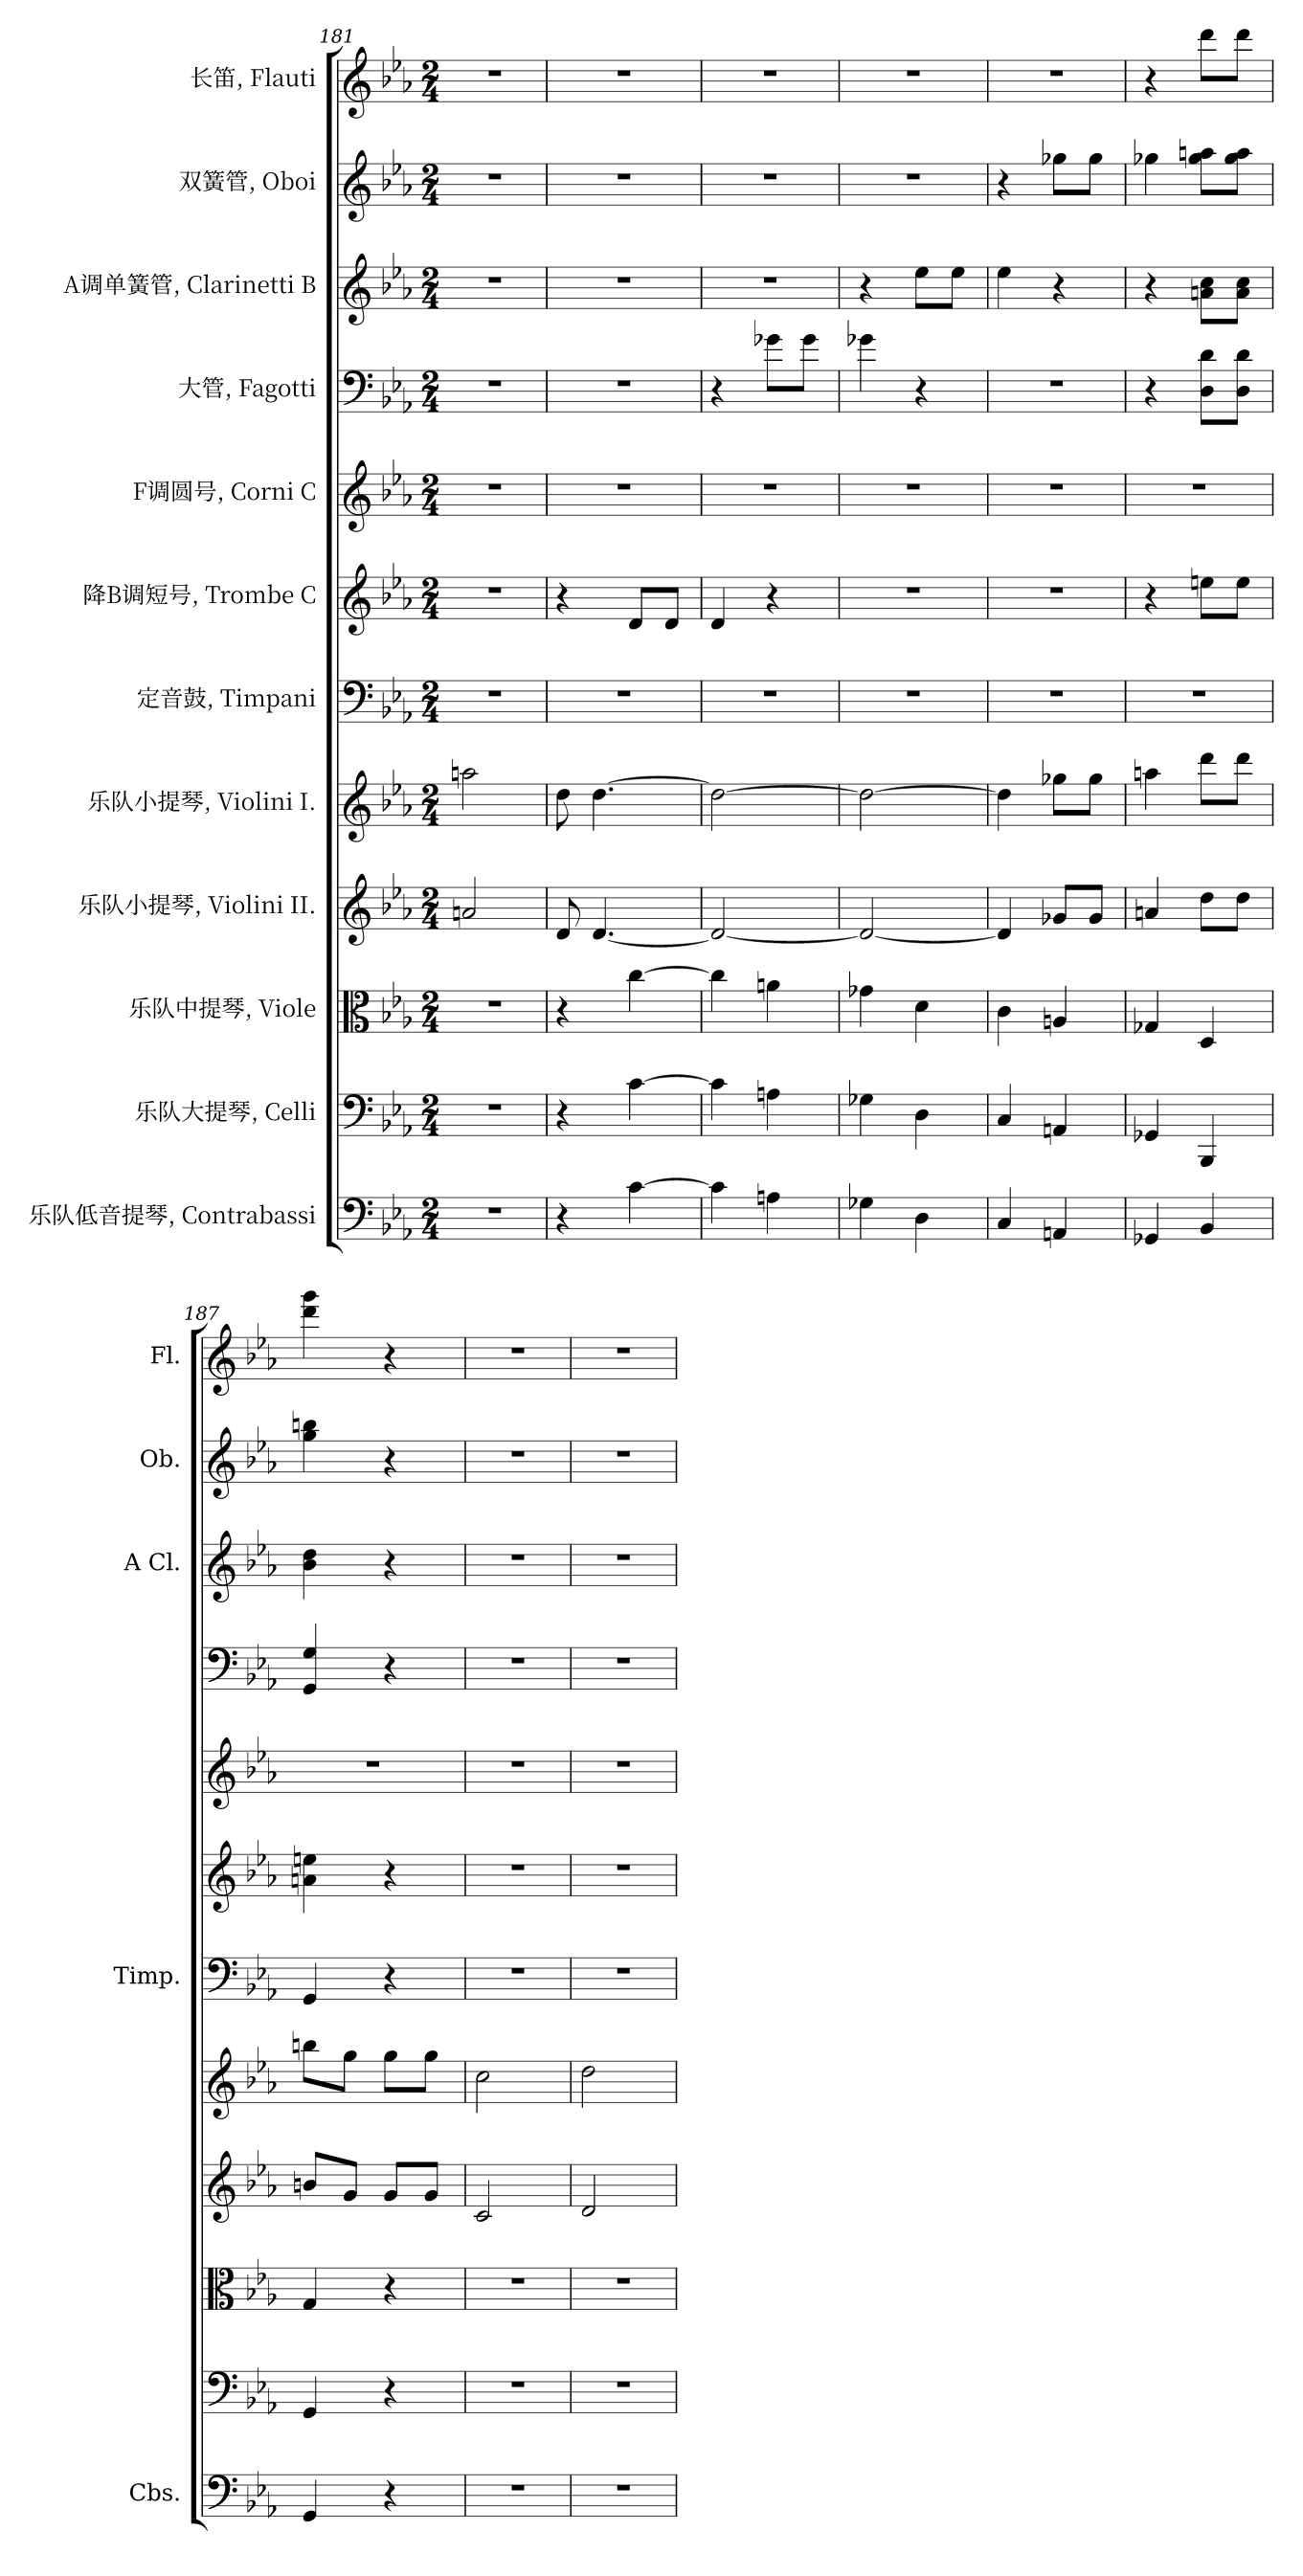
**kern	**kern	**kern	**kern	**kern	**kern	**kern	**kern	**kern	**kern	**kern	**kern
*part12	*part11	*part10	*part9	*part8	*part7	*part6	*part5	*part4	*part3	*part2	*part1
*staff12	*staff11	*staff10	*staff9	*staff8	*staff7	*staff6	*staff5	*staff4	*staff3	*staff2	*staff1
*I"乐队低音提琴, Contrabassi	*I"乐队大提琴, Celli	*I"乐队中提琴, Viole	*I"乐队小提琴, Violini II.	*I"乐队小提琴, Violini I.	*I"定音鼓, Timpani	*I"降B调短号, Trombe C	*I"F调圆号, Corni C	*I"大管, Fagotti	*I"A调单簧管, Clarinetti B	*I"双簧管, Oboi	*I"长笛, Flauti
*I'Cbs.	*	*	*	*	*I'Timp.	*	*	*	*I'A Cl.	*I'Ob.	*I'Fl.
*clefF4	*clefF4	*clefC3	*clefG2	*clefG2	*clefF4	*clefG2	*clefG2	*clefF4	*clefG2	*clefG2	*clefG2
*ITrd7c12	*	*	*	*	*	*ITrd1c2	*ITrd4c7	*	*ITrd2c3	*	*
*k[b-e-a-]	*k[b-e-a-]	*k[b-e-a-]	*k[b-e-a-]	*k[b-e-a-]	*k[b-e-a-]	*k[b-e-a-d-g-]	*k[b-e-a-d-]	*k[b-e-a-]	*k[]	*k[b-e-a-]	*k[b-e-a-]
*M2/4	*M2/4	*M2/4	*M2/4	*M2/4	*M2/4	*M2/4	*M2/4	*M2/4	*M2/4	*M2/4	*M2/4
=181	=181	=181	=181	=181	=181	=181	=181	=181	=181	=181	=181
2r	2r	2r	2an/	2aan\	2r	2r	2r	2r	2r	2r	2r
=182	=182	=182	=182	=182	=182	=182	=182	=182	=182	=182	=182
4r	4r	4r	8d/	8dd\	2r	4r	2r	2r	2r	2r	2r
.	.	.	[4.d/	[4.dd\	.	.	.	.	.	.	.
[4C\	[4c\	[4cc\	.	.	.	8c/L	.	.	.	.	.
.	.	.	.	.	.	8c/J	.	.	.	.	.
!!LO:PB:g=z
=183	=183	=183	=183	=183	=183	=183	=183	=183	=183	=183	=183
4C\]	4c\]	4cc\]	2d/_	2dd\_	2r	4c/	2r	4r	2r	2r	2r
4AAn\	4An\	4an\	.	.	.	4r	.	8g-X\L	.	.	.
.	.	.	.	.	.	.	.	8g-\J	.	.	.
=184	=184	=184	=184	=184	=184	=184	=184	=184	=184	=184	=184
4GG-X\	4G-X\	4g-X\	2d/_	2dd\_	2r	2r	2r	4g-X\	4r	2r	2r
4DD\	4D\	4d\	.	.	.	.	.	4r	8cc\L	.	.
.	.	.	.	.	.	.	.	.	8cc\J	.	.
=185	=185	=185	=185	=185	=185	=185	=185	=185	=185	=185	=185
4CC/	4C/	4c\	4d/]	4dd\]	2r	2r	2r	2r	4cc\	4r	2r
4AAAn/	4AAn/	4An/	8g-X/L	8gg-X\L	.	.	.	.	4r	8gg-X\L	.
.	.	.	8g-/J	8gg-\J	.	.	.	.	.	8gg-\J	.
=186	=186	=186	=186	=186	=186	=186	=186	=186	=186	=186	=186
4GGG-X/	4GG-X/	4G-X/	4an/	4aan\	2r	4r	2r	4r	4r	4gg-X\	4r
4BBB-/	4BBB-/	4D/	8dd\L	8ddd\L	.	8ddn\L	.	8D\ 8d\L	8f#X\ 8a\L	8gg-\ 8aan\L	8ddd\L
.	.	.	8dd\J	8ddd\J	.	8dd\J	.	8D\ 8d\J	8f#\ 8a\J	8gg-\ 8aa\J	8ddd\J
=187	=187	=187	=187	=187	=187	=187	=187	=187	=187	=187	=187
4GGG/	4GG/	4G/	8bn/L	8bbn\L	4GG/	4gn\ 4ddn\	2r	4GG/ 4G/	4g\ 4b\	4gg\ 4bbn\	4ddd\ 4ggg\
.	.	.	8g/J	8gg\J	.	.	.	.	.	.	.
4r	4r	4r	8g/L	8gg\L	4r	4r	.	4r	4r	4r	4r
.	.	.	8g/J	8gg\J	.	.	.	.	.	.	.
=188	=188	=188	=188	=188	=188	=188	=188	=188	=188	=188	=188
2r	2r	2r	2c/	2cc\	2r	2r	2r	2r	2r	2r	2r
=189	=189	=189	=189	=189	=189	=189	=189	=189	=189	=189	=189
2r	2r	2r	2d/	2dd\	2r	2r	2r	2r	2r	2r	2r
=	=	=	=	=	=	=	=	=	=	=	=
*-	*-	*-	*-	*-	*-	*-	*-	*-	*-	*-	*-
